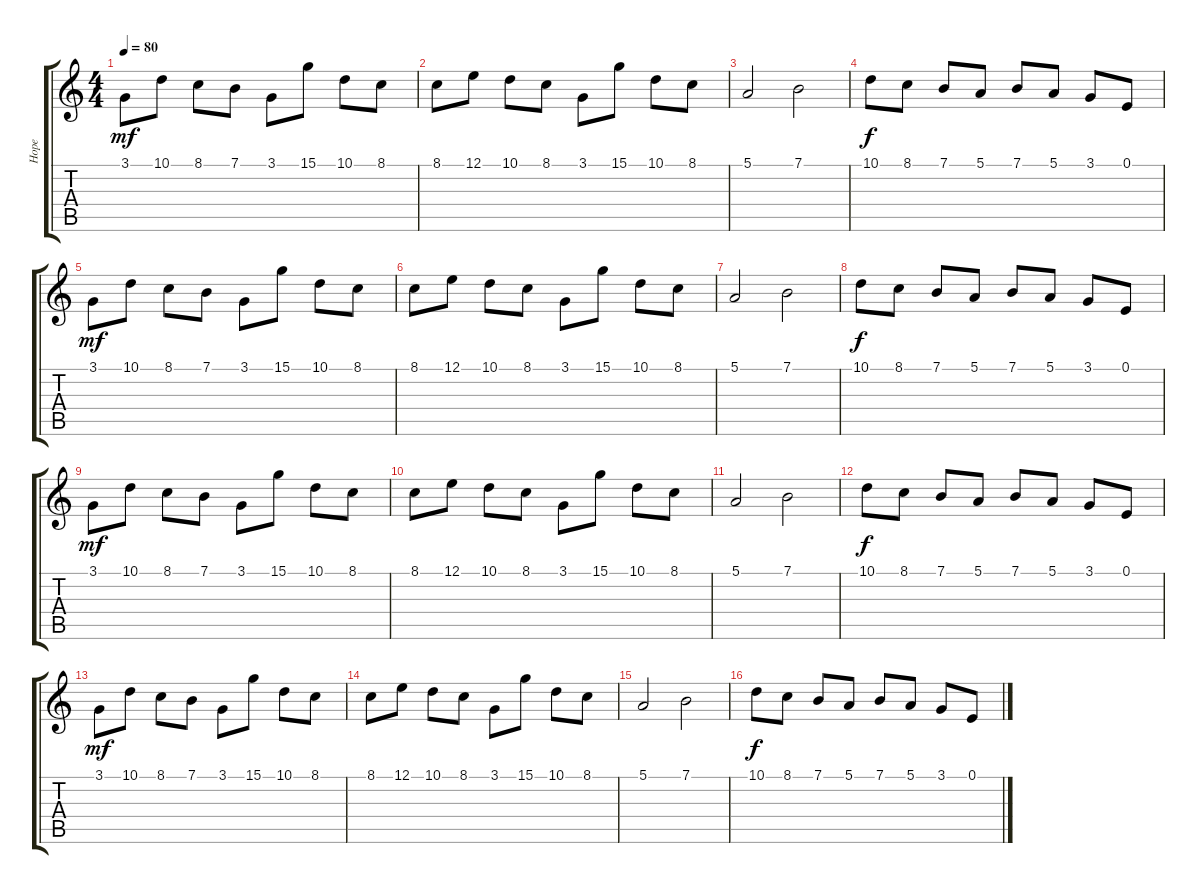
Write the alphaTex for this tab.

\track ("Hope" "Hope") {instrument cello}
\staff {score tabs}
\tuning (E4 B3 G3 D3 A2 E2) {hide}
\ts (4 4)
\tempo 80
\clef g2
\ks c
3.1.8{dy mf balance 0} 10.1.8 8.1.8 7.1.8 3.1.8 15.1.8 10.1.8 8.1.8 |
8.1.8 12.1.8 10.1.8 8.1.8 3.1.8 15.1.8 10.1.8 8.1.8 |
5.1.2 7.1.2 |
10.1.8{dy f} 8.1.8 7.1.8 5.1.8 7.1.8 5.1.8 3.1.8 0.1.8 |
3.1.8{dy mf balance 0} 10.1.8 8.1.8 7.1.8 3.1.8 15.1.8 10.1.8 8.1.8 |
8.1.8 12.1.8 10.1.8 8.1.8 3.1.8 15.1.8 10.1.8 8.1.8 |
5.1.2 7.1.2 |
10.1.8{dy f} 8.1.8 7.1.8 5.1.8 7.1.8 5.1.8 3.1.8 0.1.8 |
3.1.8{dy mf balance 0} 10.1.8 8.1.8 7.1.8 3.1.8 15.1.8 10.1.8 8.1.8 |
8.1.8 12.1.8 10.1.8 8.1.8 3.1.8 15.1.8 10.1.8 8.1.8 |
5.1.2 7.1.2 |
10.1.8{dy f} 8.1.8 7.1.8 5.1.8 7.1.8 5.1.8 3.1.8 0.1.8 |
3.1.8{dy mf balance 0} 10.1.8 8.1.8 7.1.8 3.1.8 15.1.8 10.1.8 8.1.8 |
8.1.8 12.1.8 10.1.8 8.1.8 3.1.8 15.1.8 10.1.8 8.1.8 |
5.1.2 7.1.2 |
10.1.8{dy f} 8.1.8 7.1.8 5.1.8 7.1.8 5.1.8 3.1.8 0.1.8
